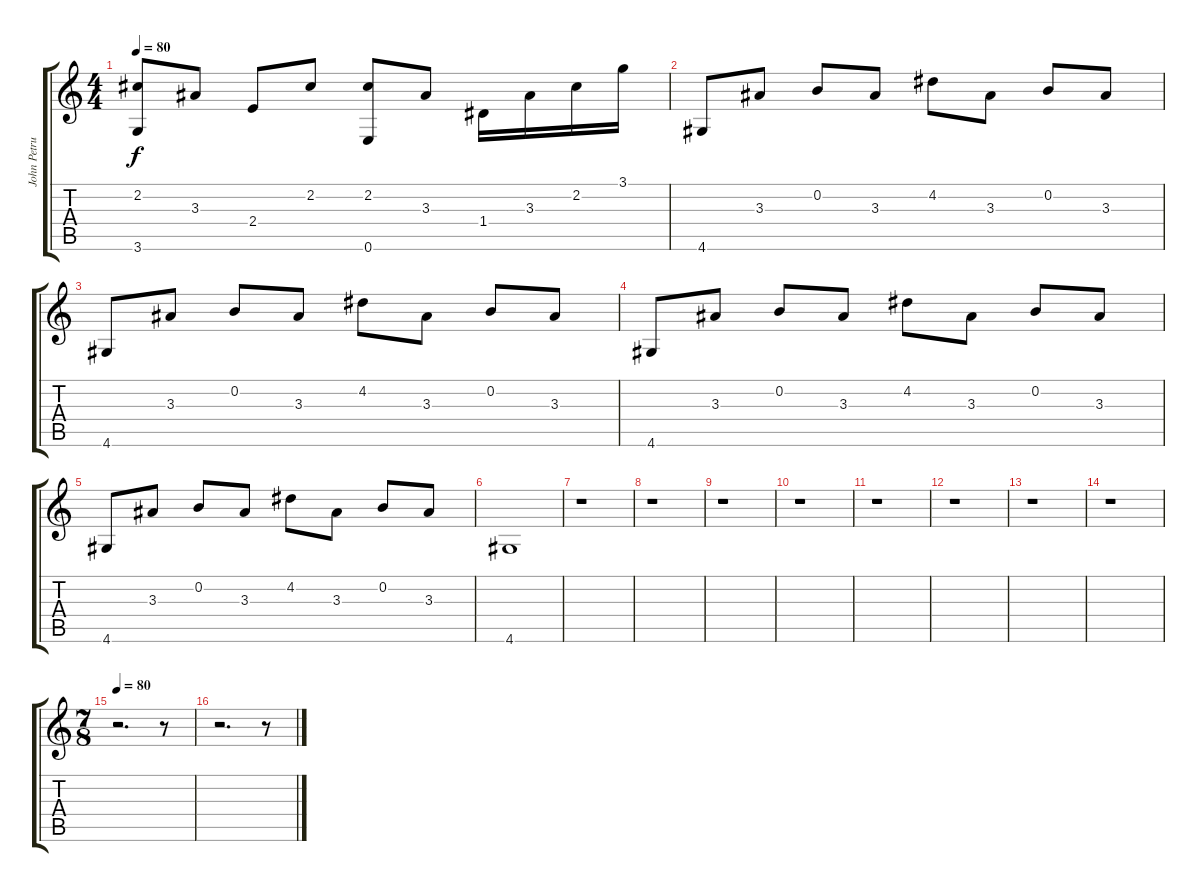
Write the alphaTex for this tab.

\track ("John Petrucci - 6 Strings Guitar" "John Petru") {instrument acousticguitarsteel}
\staff {score tabs}
\tuning (E4 B3 G3 D3 A2 E2) {hide}
\ts (4 4)
\tempo 80
\clef g2
\ks c
(2.2 3.6).8{dy f} 3.3.8 2.4.8 2.2.8 (2.2 0.6).8 3.3.8 1.4.16 3.3.16 2.2.16 3.1.16 |
4.6.8 3.3.8 0.2.8 3.3.8 4.2.8 3.3.8 0.2.8 3.3.8 |
4.6.8 3.3.8 0.2.8 3.3.8 4.2.8 3.3.8 0.2.8 3.3.8 |
4.6.8 3.3.8 0.2.8 3.3.8 4.2.8 3.3.8 0.2.8 3.3.8 |
4.6.8 3.3.8 0.2.8 3.3.8 4.2.8 3.3.8 0.2.8 3.3.8 |
4.6.1 |
r.1 |
r.1 |
r.1 |
r.1 |
r.1 |
r.1 |
r.1 |
r.1 |
\ts (7 8)
\tempo 80
r.2{d} r.8 |
r.2{d} r.8
